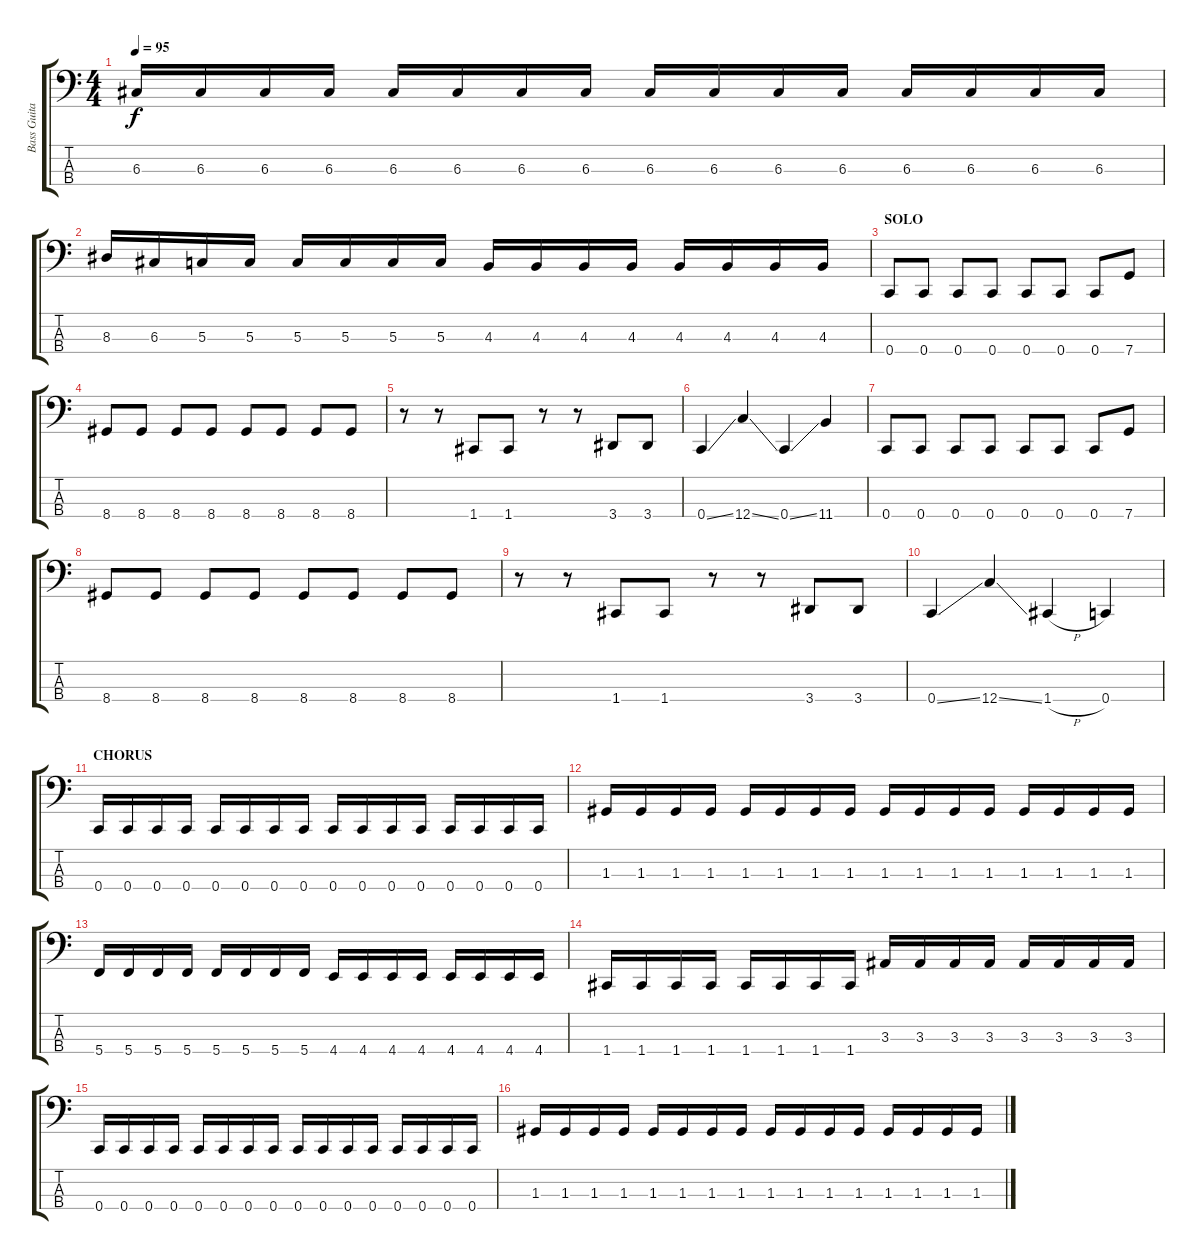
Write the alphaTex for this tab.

\track ("Bass Guitar" "Bass Guita") {instrument electricbasspick}
\staff {score tabs}
\tuning (F2 C2 G1 C1) {hide}
\ts (4 4)
\tempo 95
\clef f4
\ks c
6.3.16{dy f} 6.3.16 6.3.16 6.3.16 6.3.16 6.3.16 6.3.16 6.3.16 6.3.16 6.3.16 6.3.16 6.3.16 6.3.16 6.3.16 6.3.16 6.3.16 |
8.3.16 6.3.16 5.3.16 5.3.16 5.3.16 5.3.16 5.3.16 5.3.16 4.3.16 4.3.16 4.3.16 4.3.16 4.3.16 4.3.16 4.3.16 4.3.16 |
\section ("" "SOLO")
0.4.8{volume 16} 0.4.8 0.4.8 0.4.8 0.4.8 0.4.8 0.4.8 7.4.8 |
8.4.8 8.4.8 8.4.8 8.4.8 8.4.8 8.4.8 8.4.8 8.4.8 |
r.8 r.8 1.4.8 1.4.8 r.8 r.8 3.4.8 3.4.8 |
0.4{ss}.4 12.4{ss}.4 0.4{ss}.4 11.4.4 |
0.4.8{volume 16} 0.4.8 0.4.8 0.4.8 0.4.8 0.4.8 0.4.8 7.4.8 |
8.4.8 8.4.8 8.4.8 8.4.8 8.4.8 8.4.8 8.4.8 8.4.8 |
r.8 r.8 1.4.8 1.4.8 r.8 r.8 3.4.8 3.4.8 |
0.4{ss}.4 12.4{ss}.4 1.4{h}.4 0.4.4 |
\section ("" "CHORUS")
0.4.16 0.4.16 0.4.16 0.4.16 0.4.16 0.4.16 0.4.16 0.4.16 0.4.16 0.4.16 0.4.16 0.4.16 0.4.16 0.4.16 0.4.16 0.4.16 |
1.3.16 1.3.16 1.3.16 1.3.16 1.3.16 1.3.16 1.3.16 1.3.16 1.3.16 1.3.16 1.3.16 1.3.16 1.3.16 1.3.16 1.3.16 1.3.16 |
5.4.16 5.4.16 5.4.16 5.4.16 5.4.16 5.4.16 5.4.16 5.4.16 4.4.16 4.4.16 4.4.16 4.4.16 4.4.16 4.4.16 4.4.16 4.4.16 |
1.4.16 1.4.16 1.4.16 1.4.16 1.4.16 1.4.16 1.4.16 1.4.16 3.3.16 3.3.16 3.3.16 3.3.16 3.3.16 3.3.16 3.3.16 3.3.16 |
0.4.16 0.4.16 0.4.16 0.4.16 0.4.16 0.4.16 0.4.16 0.4.16 0.4.16 0.4.16 0.4.16 0.4.16 0.4.16 0.4.16 0.4.16 0.4.16 |
1.3.16 1.3.16 1.3.16 1.3.16 1.3.16 1.3.16 1.3.16 1.3.16 1.3.16 1.3.16 1.3.16 1.3.16 1.3.16 1.3.16 1.3.16 1.3.16
